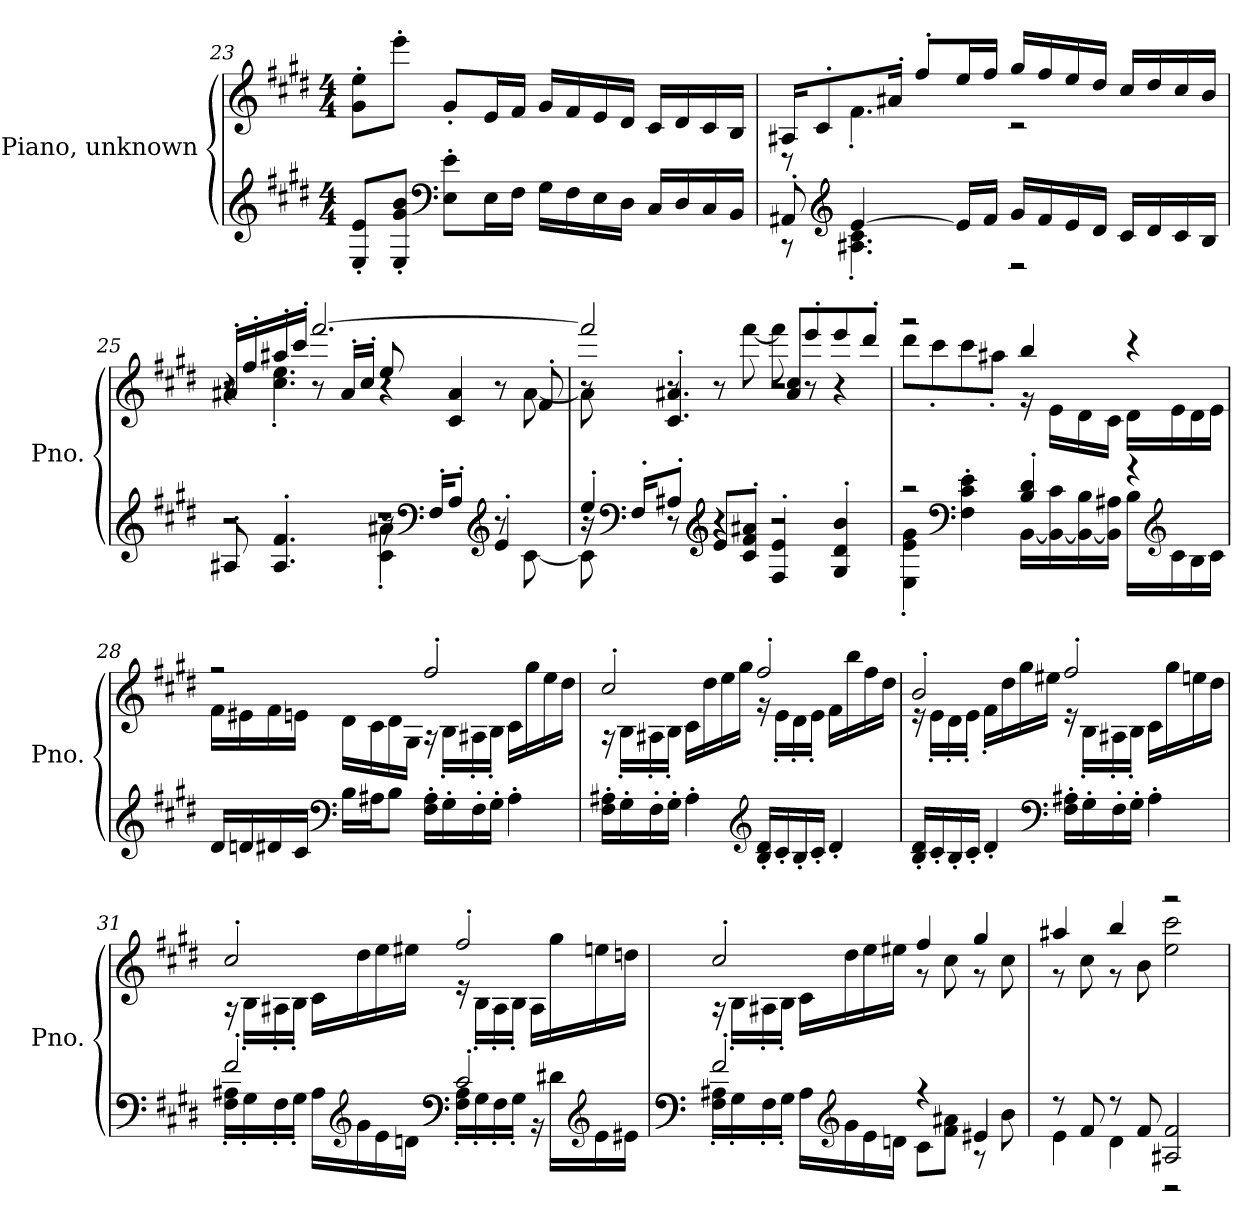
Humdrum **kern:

**kern	**kern
*part1	*part1
*staff2	*staff1
*I"Piano, unknown	*
*I'Pno.	*
!!LO:PB:g=z
*clefG2	*clefG2
*k[f#c#g#d#]	*k[f#c#g#d#]
*M4/4	*M4/4
=23	=23
8E/' 8e/'L	8g#\' 8ee\'L
8E/' 8g#/' 8b/'J	8eee'\J
*clefF4	*
8E\' 8e\'L	8g#'/L
16E\L	16e/L
16F#\JJ	16f#/JJ
16G#\LL	16g#/LL
16F#\	16f#/
16E\	16e/
16D#\JJ	16d#/JJ
16C#/LL	16c#/LL
16D#/	16d#/
16C#/	16c#/
16BB/JJ	16B/JJ
=24	=24
*^	*^
8AA#X'/	8r	16A#X/KL	8r
.	.	8c#'/	.
*clefG2	*	*	*
[4e/	4.A#X\' 4.c#\'	.	4.f#'\
.	.	16a#X'/Jk	.
.	.	8ff#'/L	.
16e/LL]	.	16ee/L	.
16f#/JJ	.	16ff#/JJ	.
16g#/LL	2r	16gg#/LL	2r
16f#/	.	16ff#/	.
16e/	.	16ee/	.
16d#/JJ	.	16dd#/JJ	.
16c#/LL	.	16cc#/LL	.
16d#/	.	16dd#/	.
16c#/	.	16cc#/	.
16B/JJ	.	16b/JJ	.
!!LO:LB:g=z
=25	=25	=25	=25
*	*^	*	*^
1r	2r	8A#X'/	4r	8r	16a#X'/LL
.	.	.	.	.	16ff#'/
.	.	4.A#/' 4.f#/'	.	4.cc#\' 4.ee\'	16aa#X'/
.	.	.	.	.	16ccc#'/JJ
.	.	.	[2.fff#/	.	8r
.	.	.	.	.	16a#'/LL
.	.	.	.	.	16cc#'/JJ
.	4c#\' 4a#X\'	16r	.	4r	8ee/
*clefF4	*	*	*	*	*
.	.	16F#'/KL	.	.	.
.	.	8A#'/J	.	.	4c#/ 4a#/
*clefG2	*	*	*	*	*
.	8r	4e'/	.	8r	.
.	[8c#\	.	.	[8a#\	8f#'/
=26	=26	=26	=26	=26	=26
4ee'/	8c#\]	16r	2fff#/]	8a#\]	8r
*clefF4	*	*	*	*	*
.	.	16F#'/KL	.	.	.
.	8r	8A#X'/J	.	8r	4.c#/' 4.a#X/'
*clefG2	*	*	*	*	*
4r	4r	8e/L	.	8r	.
.	.	8c#/' 8f#/' 8a#X/'J	.	[8fff#\	.
2r	2r	4F#/' 4e/'	2r	8fff#\]	8a#/ 8cc#/L
.	.	.	.	8r	8eee'/
.	.	4G#/' 4d#/' 4b/'	.	4r	8eee/
.	.	.	.	.	8ddd#'/J
*	*v	*v	*	*	*
*	*	*	*v	*v
!!LO:LB:g=z
=27	=27	=27	=27
2r	4E\' 4e\' 4g#\'	2r	8ddd#\L
.	.	.	8ccc#'\
*clefF4	*	*	*
.	4F#\' 4c#\' 4e\'	.	8ccc#\
.	.	.	8aa#X'\J
4B/' 4d#/'	[16BB\LL	4bb/	16r
.	16BB\_ 16c#\	.	16e\LL
.	16BB\_ 16B\	.	16d#\
.	16BB\] 16A#X\JJ	.	16c#\JJ
4r	16B\LL	4r	16d#\LL
*clefG2	*	*	*
.	16c#\	.	16e\
.	16B\	.	16d#\
.	16c#\JJ	.	16e\JJ
*v	*v	*	*
=28	=28	=28
16d#/LL	2r	16f#\LL
16dn/	.	16e#X\
16d#X/	.	16f#\
16c#/JJ	.	16en\JJ
*clefF4	*	*
16B\LL	.	16d#\LL
16A#X\J	.	16c#\
8B\J	.	16d#\
.	.	16G#\JJ
16F#\' 16A#\'LL	2ff#'/	16r
16G#'\	.	16B'\LL
16F#'\	.	16A#X'\
16G#'\JJ	.	16B'\JJ
4A#'\	.	16c#\LL
.	.	16gg#\
.	.	16ee\
.	.	16dd#\JJ
!!LO:LB:g=z	!!
=29	=29	=29
16F#\' 16A#X\'LL	2cc#'/	16r
16G#'\	.	16B'\LL
16F#'\	.	16A#X'\
16G#'\JJ	.	16B'\JJ
4A#'\	.	16c#\LL
.	.	16dd#\
.	.	16ee\
.	.	16gg#\JJ
*clefG2	*	*
16B/' 16d#/'LL	2ff#'/	16r
16c#'/	.	16e'\LL
16B'/	.	16d#'\
16c#'/JJ	.	16e'\JJ
4d#'/	.	16f#\LL
.	.	16bb\
.	.	16ff#\
.	.	16dd#\JJ
=30	=30	=30
16B/' 16d#/'LL	2b'/	16r
16c#'/	.	16e'\LL
16B'/	.	16d#'\
16c#'/JJ	.	16e'\JJ
4d#'/	.	16f#'\LL
.	.	16dd#\
.	.	16gg#\
.	.	16ee#X\JJ
*clefF4	*	*
16F#\' 16A#X\'LL	2ff#'/	16r
16G#'\	.	16B'\LL
16F#'\	.	16A#X'\
16G#'\JJ	.	16B'\JJ
4A#'\	.	16c#\LL
.	.	16gg#\
.	.	16een\
.	.	16dd#\JJ
!!LO:LB:g=z	!!
=31	=31	=31
*^	*	*
2f#'/	16F#\' 16A#X\'LL	2cc#'/	16r
.	16G#'\	.	16B'\LL
.	16F#'\	.	16A#X'\
.	16G#'\JJ	.	16B'\JJ
.	16A#\LL	.	16c#\LL
*clefG2	*	*	*
.	16g#\	.	16dd#\
.	16e\	.	16ee\
.	16dn\JJ	.	16ee#X\JJ
*clefF4	*	*	*
2c#'/	16F#\' 16A#\'LL	2ff#'/	16r
.	16G#'\	.	16B'\LL
.	16F#'\	.	16A#'\
.	16G#'\JJ	.	16B'\JJ
.	16r	.	16A#\LL
.	16d#X\LL	.	16gg#\
*clefG2	*	*	*
.	16e\	.	16een\
.	16e#X\JJ	.	16ddn\JJ
!!LO:LB:g=z	!!
=32	=32	=32	=32
*clefF4	*	*	*
2f#'/	16F#\' 16A#X\'LL	2cc#'/	16r
.	16G#'\	.	16B'\LL
.	16F#'\	.	16A#X'\
.	16G#'\JJ	.	16B'\JJ
.	16A#\LL	.	16c#\LL
*clefG2	*	*	*
.	16g#\	.	16dd#\
.	16e\	.	16ee\
.	16dn\JJ	.	16ee#X\JJ
4r	8c#\L	4ff#/	8r
.	8f#\ 8a#X\J	.	8cc#\
4e#X/	8r	4gg#/	8r
.	8b\	.	8cc#\
=33	=33	=33	=33
8r	4e\	4aa#X/	8r
8f#/	.	.	8cc#\
8r	4d#\	4bb/	8r
8f#/	.	.	8b\
2A#X/ 2f#/	2r	2r	2ee\ 2ccc#\
*v	*v	*	*
*	*v	*v
=	=
*-	*-
